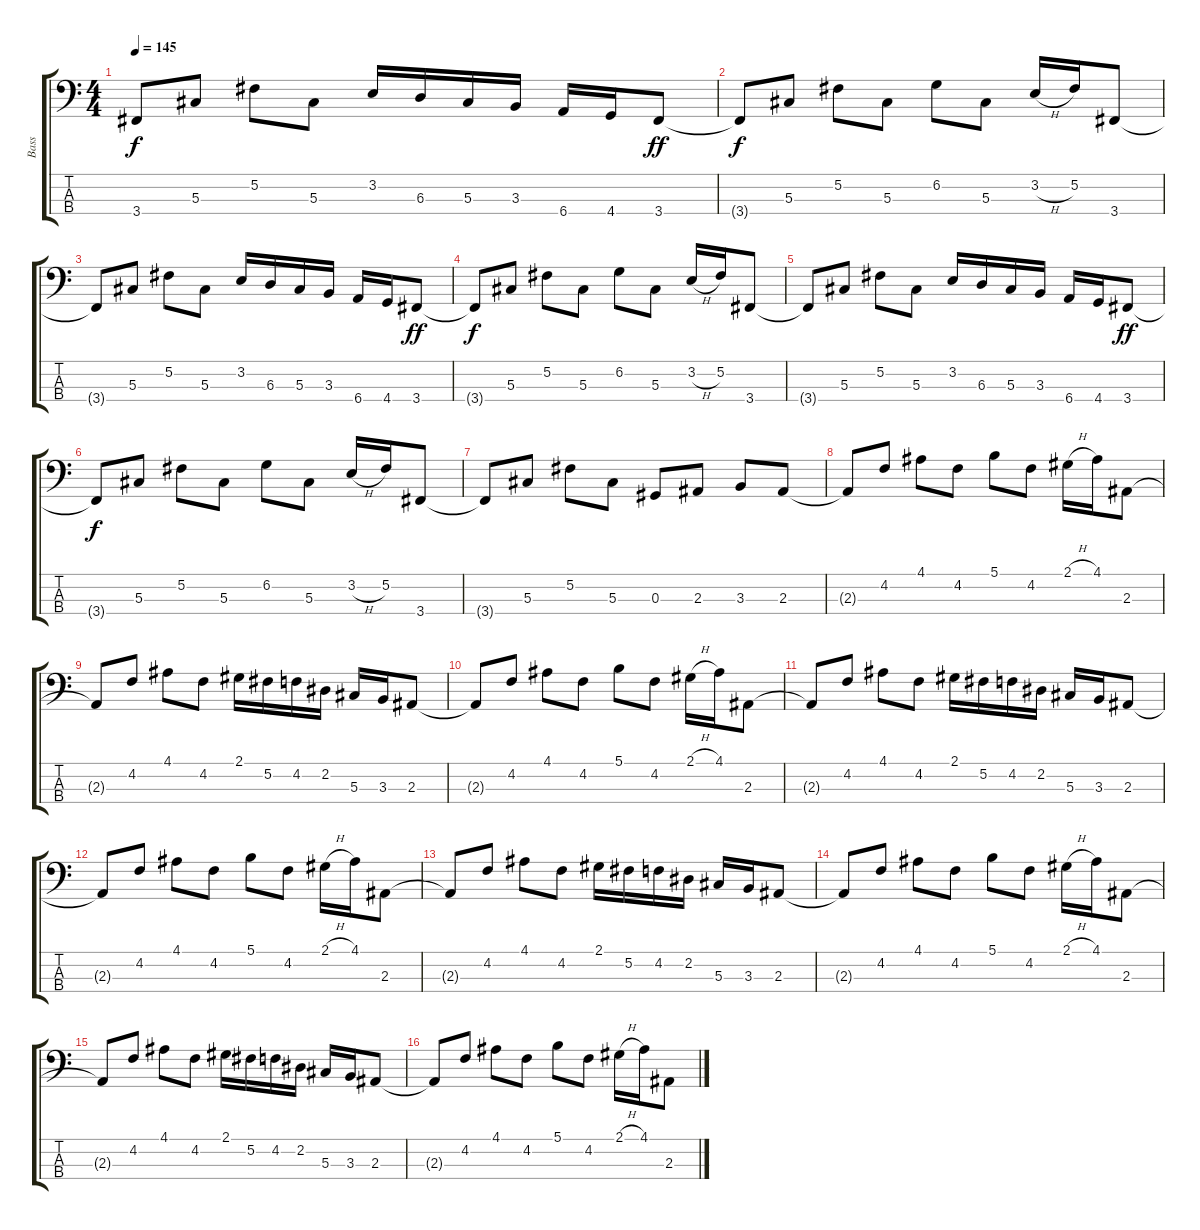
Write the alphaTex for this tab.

\track ("Bass" "Bass") {instrument electricbassfinger}
\staff {score tabs}
\tuning (Gb2 Db2 Ab1 Eb1) {hide}
\ts (4 4)
\tempo 145
\clef f4
\ks c
3.4{t}.8{dy f} 5.3.8 5.2.8 5.3.8 3.2.16 6.3.16 5.3.16 3.3.16 6.4.16 4.4.16 3.4.8{dy ff} |
3.4{t}.8{dy f} 5.3.8 5.2.8 5.3.8 6.2.8 5.3.8 3.2{h}.16 5.2.16 3.4.8 |
3.4{t}.8 5.3.8 5.2.8 5.3.8 3.2.16 6.3.16 5.3.16 3.3.16 6.4.16 4.4.16 3.4.8{dy ff} |
3.4{t}.8{dy f} 5.3.8 5.2.8 5.3.8 6.2.8 5.3.8 3.2{h}.16 5.2.16 3.4.8 |
3.4{t}.8 5.3.8 5.2.8 5.3.8 3.2.16 6.3.16 5.3.16 3.3.16 6.4.16 4.4.16 3.4.8{dy ff} |
3.4{t}.8{dy f} 5.3.8 5.2.8 5.3.8 6.2.8 5.3.8 3.2{h}.16 5.2.16 3.4.8 |
3.4{t}.8 5.3.8 5.2.8 5.3.8 0.3.8 2.3.8 3.3.8 2.3.8 |
2.3{t}.8 4.2.8 4.1.8 4.2.8 5.1.8 4.2.8 2.1{h}.16 4.1.16 2.3.8 |
2.3{t}.8 4.2.8 4.1.8 4.2.8 2.1.16 5.2.16 4.2.16 2.2.16 5.3.16 3.3.16 2.3.8 |
2.3{t}.8 4.2.8 4.1.8 4.2.8 5.1.8 4.2.8 2.1{h}.16 4.1.16 2.3.8 |
2.3{t}.8 4.2.8 4.1.8 4.2.8 2.1.16 5.2.16 4.2.16 2.2.16 5.3.16 3.3.16 2.3.8 |
2.3{t}.8 4.2.8 4.1.8 4.2.8 5.1.8 4.2.8 2.1{h}.16 4.1.16 2.3.8 |
2.3{t}.8 4.2.8 4.1.8 4.2.8 2.1.16 5.2.16 4.2.16 2.2.16 5.3.16 3.3.16 2.3.8 |
2.3{t}.8 4.2.8 4.1.8 4.2.8 5.1.8 4.2.8 2.1{h}.16 4.1.16 2.3.8 |
2.3{t}.8 4.2.8 4.1.8 4.2.8 2.1.16 5.2.16 4.2.16 2.2.16 5.3.16 3.3.16 2.3.8 |
2.3{t}.8 4.2.8 4.1.8 4.2.8 5.1.8 4.2.8 2.1{h}.16 4.1.16 2.3.8
